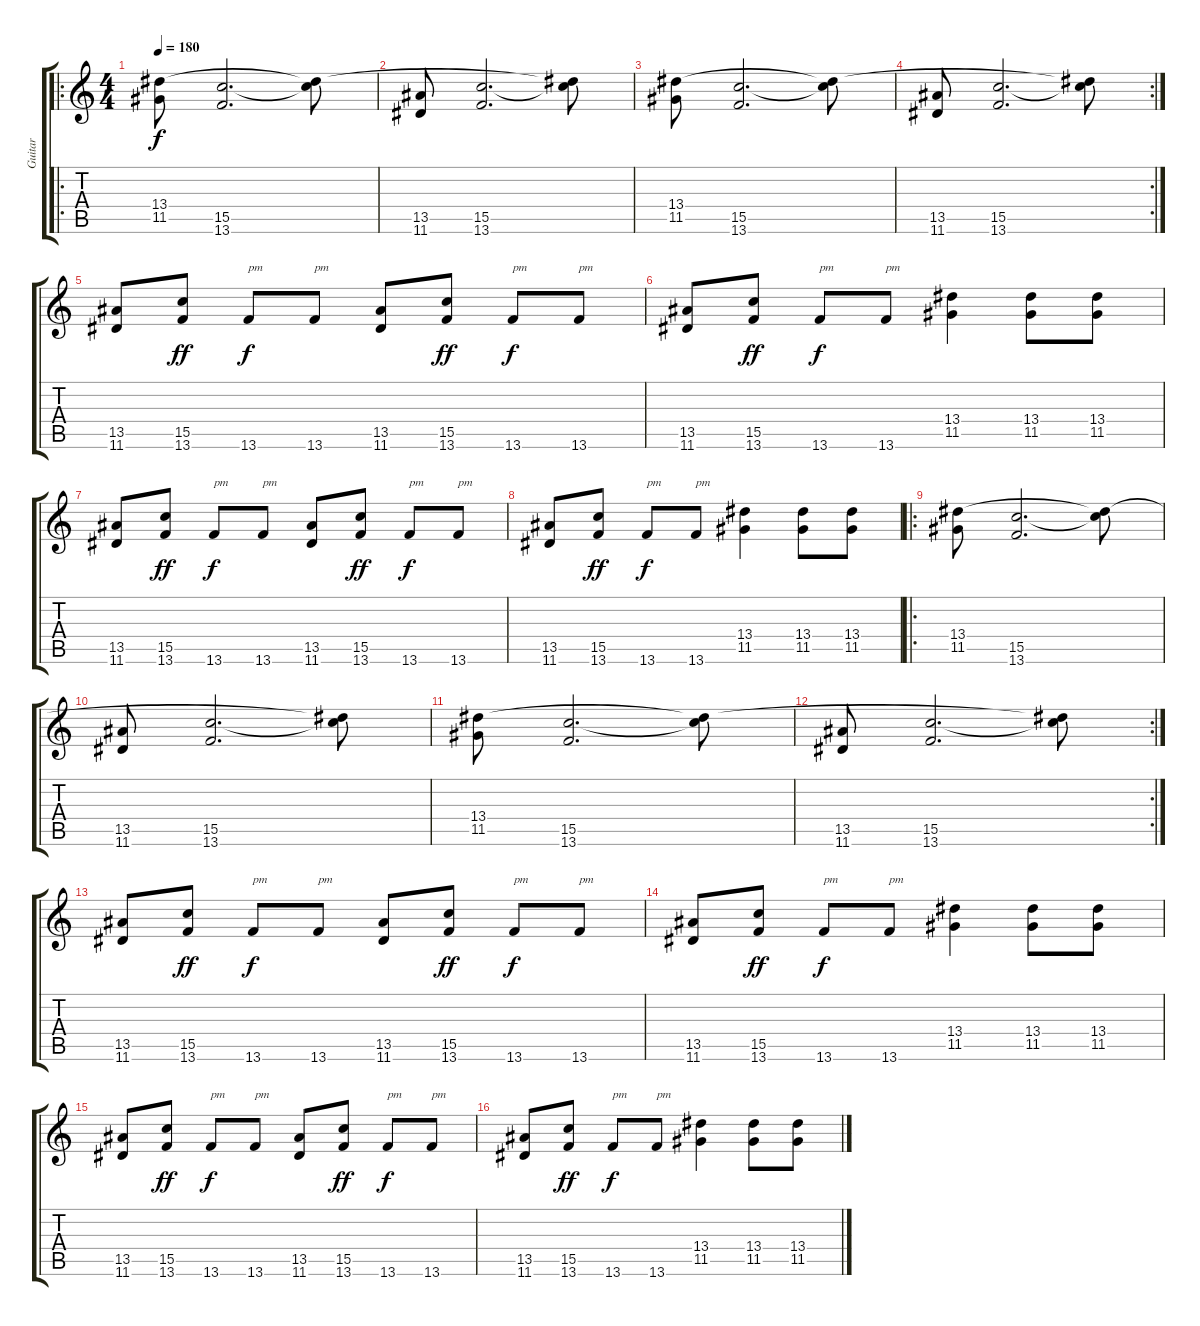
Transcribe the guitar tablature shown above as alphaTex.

\track ("Guitar" "Guitar") {instrument overdrivenguitar}
\staff {score tabs}
\tuning (E4 B3 G3 D3 A2 E2) {hide}
\ro
\ts (4 4)
\tempo 180
\clef g2
\ks c
(13.4 11.5).8{dy f instrument overdrivenguitar} (15.5 13.6).2{d beam Up} (13.4{t} 15.5{t}).8 |
(13.5 11.6).8 (15.5 13.6).2{d} (13.4{t} 15.5{t}).8 |
(13.4 11.5).8 (15.5 13.6).2{d} (13.4{t} 15.5{t}).8 |
\rc 2
(13.5 11.6).8 (15.5 13.6).2{d} (13.4{t} 15.5{t}).8 |
(13.5 11.6).8 (15.5 13.6).8{dy ff} 13.6.8{txt "pm" dy f} 13.6.8{txt "pm"} (13.5 11.6).8 (15.5 13.6).8{dy ff} 13.6.8{txt "pm" dy f} 13.6.8{txt "pm"} |
(13.5 11.6).8 (15.5 13.6).8{dy ff} 13.6.8{txt "pm" dy f} 13.6.8{txt "pm"} (13.4 11.5).4 (13.4 11.5).8 (13.4 11.5).8 |
(13.5 11.6).8 (15.5 13.6).8{dy ff} 13.6.8{txt "pm" dy f} 13.6.8{txt "pm"} (13.5 11.6).8 (15.5 13.6).8{dy ff} 13.6.8{txt "pm" dy f} 13.6.8{txt "pm"} |
(13.5 11.6).8 (15.5 13.6).8{dy ff} 13.6.8{txt "pm" dy f} 13.6.8{txt "pm"} (13.4 11.5).4 (13.4 11.5).8 (13.4 11.5).8 |
\ro
(13.4 11.5).8 (15.5 13.6).2{d} (13.4{t} 15.5{t}).8 |
(13.5 11.6).8 (15.5 13.6).2{d} (13.4{t} 15.5{t}).8 |
(13.4 11.5).8 (15.5 13.6).2{d} (13.4{t} 15.5{t}).8 |
\rc 2
(13.5 11.6).8 (15.5 13.6).2{d} (13.4{t} 15.5{t}).8 |
(13.5 11.6).8 (15.5 13.6).8{dy ff} 13.6.8{txt "pm" dy f} 13.6.8{txt "pm"} (13.5 11.6).8 (15.5 13.6).8{dy ff} 13.6.8{txt "pm" dy f} 13.6.8{txt "pm"} |
(13.5 11.6).8 (15.5 13.6).8{dy ff} 13.6.8{txt "pm" dy f} 13.6.8{txt "pm"} (13.4 11.5).4 (13.4 11.5).8 (13.4 11.5).8 |
(13.5 11.6).8 (15.5 13.6).8{dy ff} 13.6.8{txt "pm" dy f} 13.6.8{txt "pm"} (13.5 11.6).8 (15.5 13.6).8{dy ff} 13.6.8{txt "pm" dy f} 13.6.8{txt "pm"} |
(13.5 11.6).8 (15.5 13.6).8{dy ff} 13.6.8{txt "pm" dy f} 13.6.8{txt "pm"} (13.4 11.5).4 (13.4 11.5).8 (13.4 11.5).8
